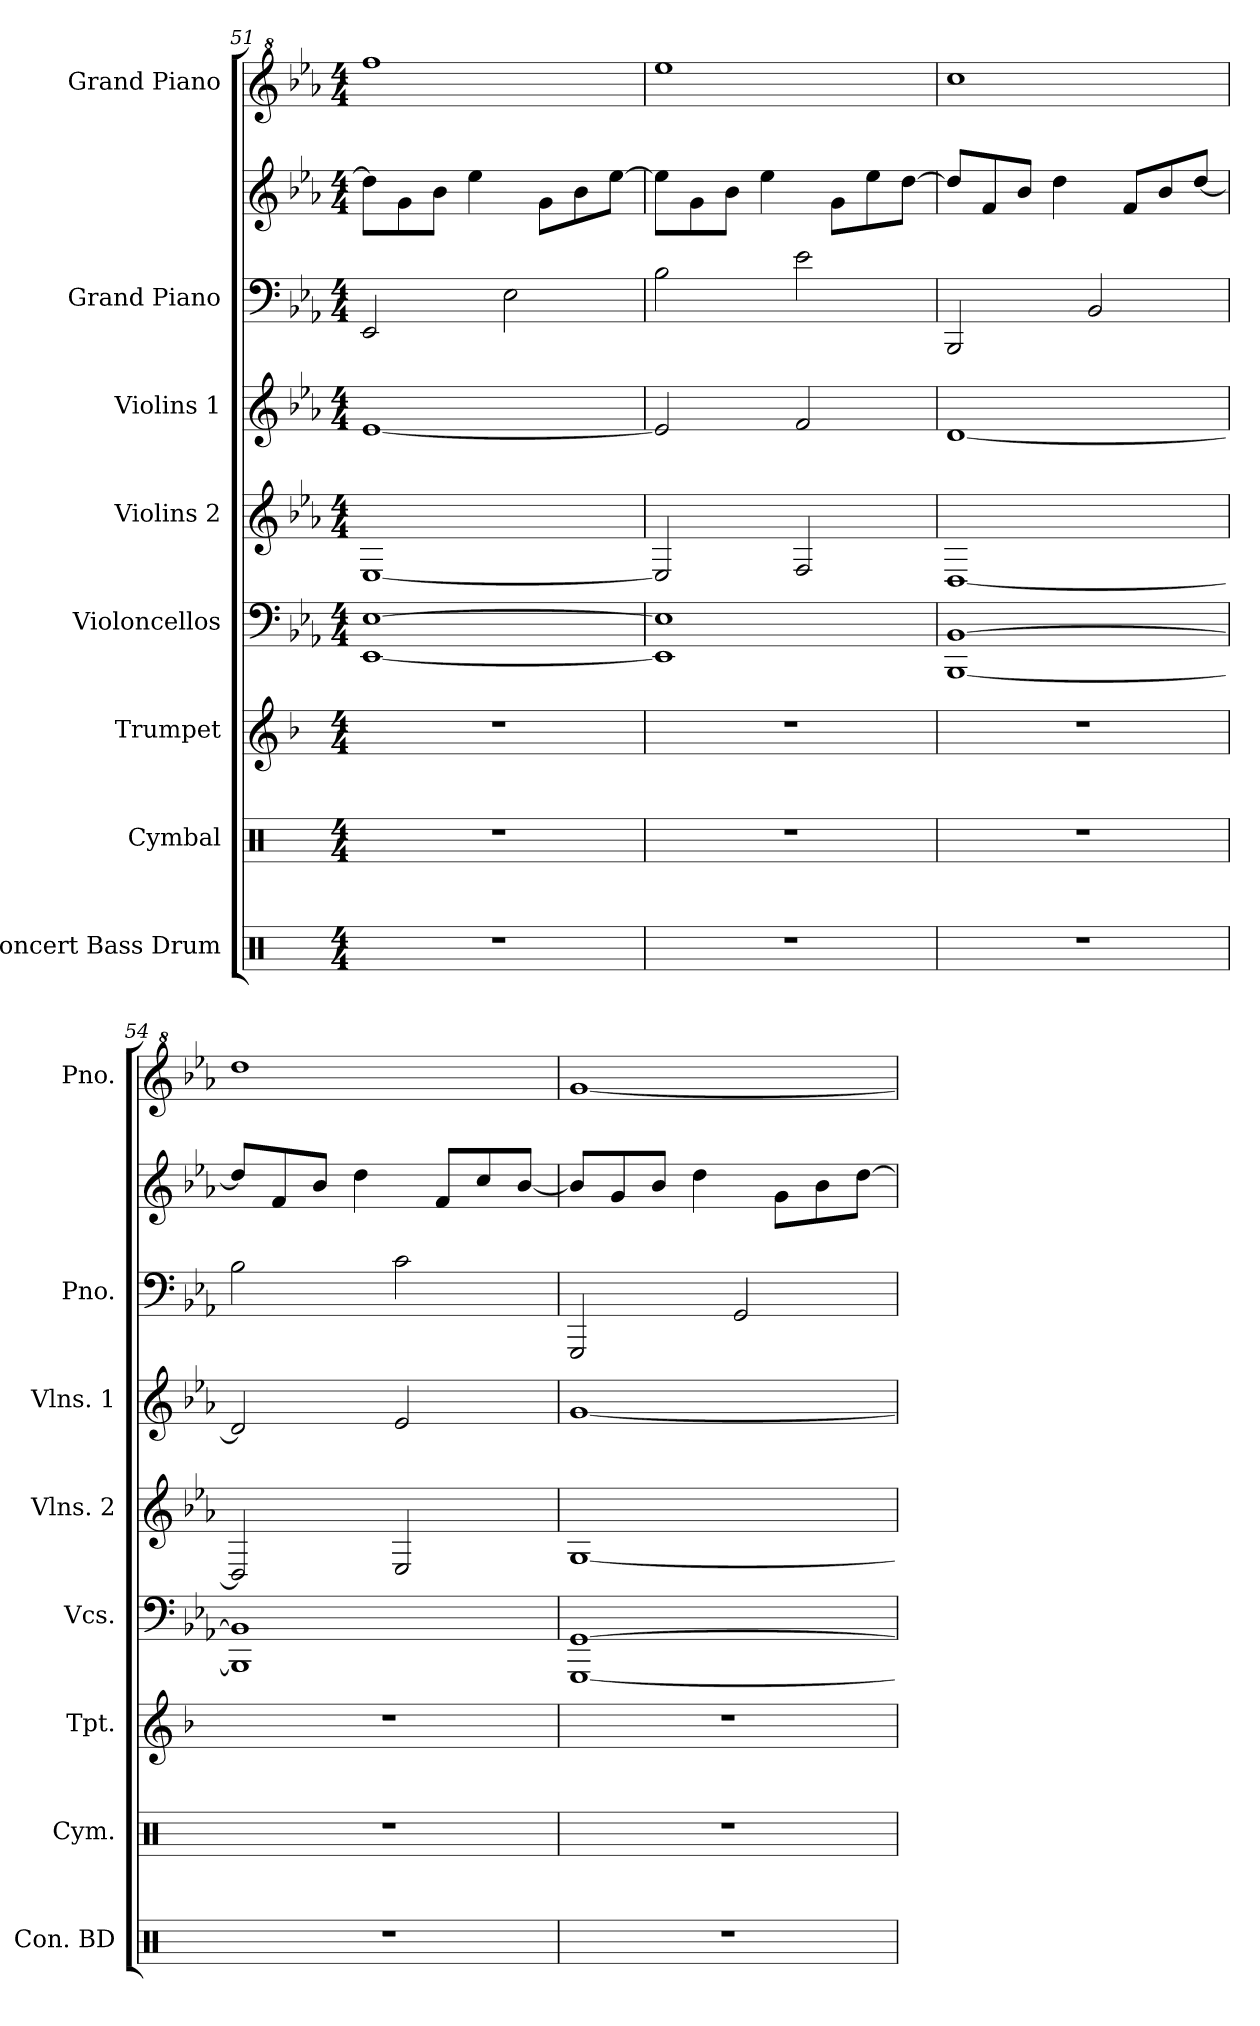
**kern	**kern	**kern	**kern	**kern	**kern	**kern	**kern	**kern
*part8	*part7	*part6	*part5	*part4	*part3	*part2	*part2	*part1
*staff9	*staff8	*staff7	*staff6	*staff5	*staff4	*staff3	*staff2	*staff1
*I"Concert Bass Drum	*I"Cymbal	*I"Trumpet	*I"Violoncellos	*I"Violins 2	*I"Violins 1	*I"Grand Piano	*	*I"Grand Piano
*I'Con. BD	*I'Cym.	*I'Tpt.	*I'Vcs.	*I'Vlns. 2	*I'Vlns. 1	*I'Pno.	*	*I'Pno.
*clefX	*clefX	*clefG2	*clefF4	*clefG2	*clefG2	*clefF4	*clefG2	*clefG^2
*	*	*ITrd1c2	*	*	*	*	*	*
*k[]	*k[]	*k[b-e-a-]	*k[b-e-a-]	*k[b-e-a-]	*k[b-e-a-]	*k[b-e-a-]	*k[b-e-a-]	*k[b-e-a-]
*M4/4	*M4/4	*M4/4	*M4/4	*M4/4	*M4/4	*M4/4	*M4/4	*M4/4
=51	=51	=51	=51	=51	=51	=51	=51	=51
1r	1r	1r	[1EE- [1E-	[1E-	[1e-	2EE-/	8dd\L]	1fff
.	.	.	.	.	.	.	8g\	.
.	.	.	.	.	.	.	8b-\J	.
.	.	.	.	.	.	.	4ee-\	.
.	.	.	.	.	.	2E-\	.	.
.	.	.	.	.	.	.	8g\L	.
.	.	.	.	.	.	.	8b-\	.
.	.	.	.	.	.	.	[8ee-\J	.
=52	=52	=52	=52	=52	=52	=52	=52	=52
1r	1r	1r	1EE-] 1E-]	2E-/]	2e-/]	2B-\	8ee-\L]	1eee-
.	.	.	.	.	.	.	8g\	.
.	.	.	.	.	.	.	8b-\J	.
.	.	.	.	.	.	.	4ee-\	.
.	.	.	.	2F/	2f/	2e-\	.	.
.	.	.	.	.	.	.	8g\L	.
.	.	.	.	.	.	.	8ee-\	.
.	.	.	.	.	.	.	[8dd\J	.
!!LO:PB:g=z
=53	=53	=53	=53	=53	=53	=53	=53	=53
1r	1r	1r	[1BBB- [1BB-	[1D	[1d	2BBB-/	8dd/L]	1ccc
.	.	.	.	.	.	.	8f/	.
.	.	.	.	.	.	.	8b-/J	.
.	.	.	.	.	.	.	4dd\	.
.	.	.	.	.	.	2BB-/	.	.
.	.	.	.	.	.	.	8f/L	.
.	.	.	.	.	.	.	8b-/	.
.	.	.	.	.	.	.	[8dd/J	.
=54	=54	=54	=54	=54	=54	=54	=54	=54
1r	1r	1r	1BBB-] 1BB-]	2D/]	2d/]	2B-\	8dd/L]	1ddd
.	.	.	.	.	.	.	8f/	.
.	.	.	.	.	.	.	8b-/J	.
.	.	.	.	.	.	.	4dd\	.
.	.	.	.	2E-/	2e-/	2c\	.	.
.	.	.	.	.	.	.	8f/L	.
.	.	.	.	.	.	.	8cc/	.
.	.	.	.	.	.	.	[8b-/J	.
=55	=55	=55	=55	=55	=55	=55	=55	=55
1r	1r	1r	[1GGG [1GG	[1G	[1g	2GGG/	8b-/L]	[1gg
.	.	.	.	.	.	.	8g/	.
.	.	.	.	.	.	.	8b-/J	.
.	.	.	.	.	.	.	4dd\	.
.	.	.	.	.	.	2GG/	.	.
.	.	.	.	.	.	.	8g\L	.
.	.	.	.	.	.	.	8b-\	.
.	.	.	.	.	.	.	[8dd\J	.
=	=	=	=	=	=	=	=	=
*-	*-	*-	*-	*-	*-	*-	*-	*-
